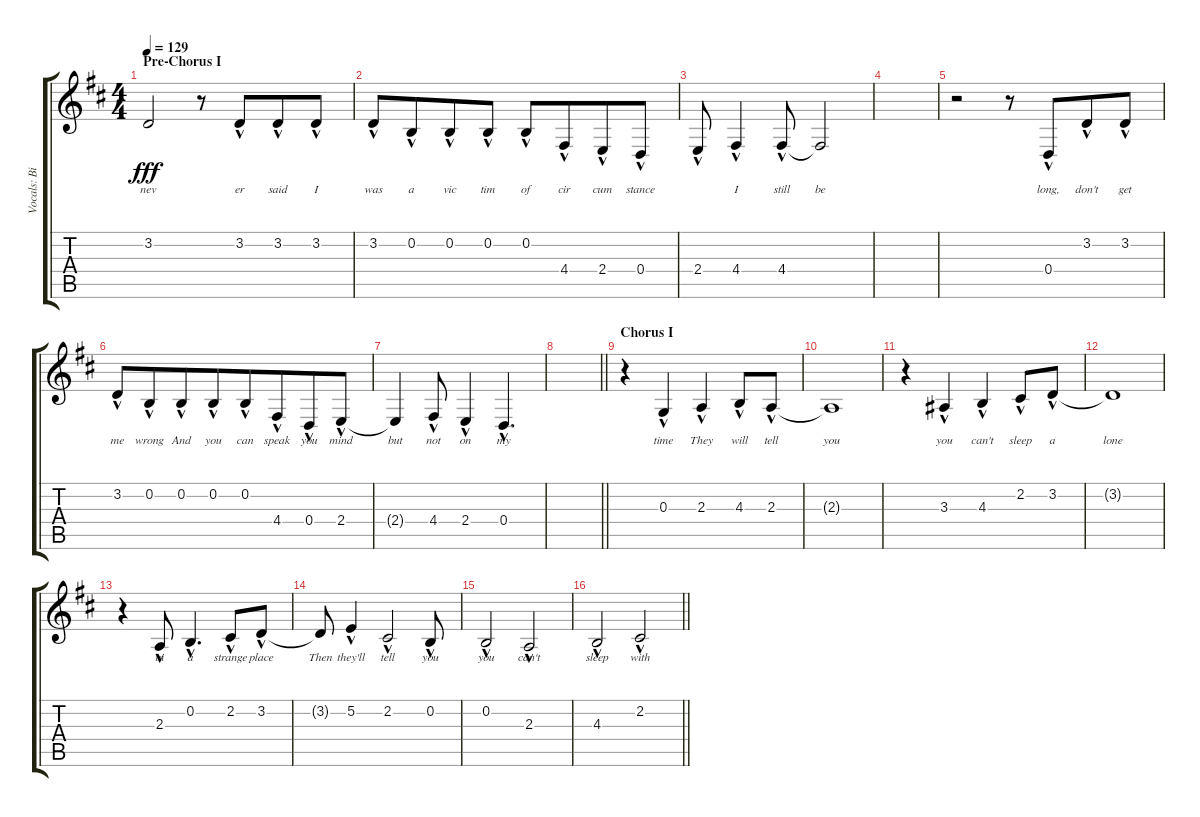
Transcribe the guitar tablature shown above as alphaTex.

\track ("Vocals: Billy" "Vocals: Bi") {instrument lead2sawtooth}
\staff {score tabs}
\tuning (E4 B3 G3 D3 A2 E2) {hide}
\ts (4 4)
\section ("" "Pre-Chorus I")
\tempo 129
\clef g2
\ks d
3.2{t}.2{lyrics (0 "nev") lyrics (1 "") lyrics (2 "") lyrics (3 "") lyrics (4 "") dy fff} r.8 3.2{hac}.8{lyrics (0 "er") lyrics (1 "") lyrics (2 "") lyrics (3 "") lyrics (4 "") beam merge} 3.2{hac}.8{lyrics (0 "said") lyrics (1 "") lyrics (2 "") lyrics (3 "") lyrics (4 "")} 3.2{hac}.8{lyrics (0 "I") lyrics (1 "") lyrics (2 "") lyrics (3 "") lyrics (4 "")} |
3.2{hac}.8{lyrics (0 "was") lyrics (1 "") lyrics (2 "") lyrics (3 "") lyrics (4 "")} 0.2{hac}.8{lyrics (0 "a") lyrics (1 "") lyrics (2 "") lyrics (3 "") lyrics (4 "") beam merge} 0.2{hac}.8{lyrics (0 "vic") lyrics (1 "") lyrics (2 "") lyrics (3 "") lyrics (4 "")} 0.2{hac}.8{lyrics (0 "tim") lyrics (1 "") lyrics (2 "") lyrics (3 "") lyrics (4 "") beam split} 0.2{hac}.8{lyrics (0 "of") lyrics (1 "") lyrics (2 "") lyrics (3 "") lyrics (4 "")} 4.4{hac}.8{lyrics (0 "cir") lyrics (1 "") lyrics (2 "") lyrics (3 "") lyrics (4 "") beam merge} 2.4{hac}.8{lyrics (0 "cum") lyrics (1 "") lyrics (2 "") lyrics (3 "") lyrics (4 "")} 0.4{hac}.8{lyrics (0 "stance") lyrics (1 "") lyrics (2 "") lyrics (3 "") lyrics (4 "")} |
2.4{hac}.8{lyrics (0 "") lyrics (1 "") lyrics (2 "") lyrics (3 "") lyrics (4 "")} 4.4{hac}.4{lyrics (0 "I") lyrics (1 "") lyrics (2 "") lyrics (3 "") lyrics (4 "")} 4.4{hac}.8{lyrics (0 "still") lyrics (1 "") lyrics (2 "") lyrics (3 "") lyrics (4 "")} 4.4{t}.2{lyrics (0 "be") lyrics (1 "") lyrics (2 "") lyrics (3 "") lyrics (4 "")} |
|
r.2 r.8 0.4{hac}.8{lyrics (0 "long,") lyrics (1 "") lyrics (2 "") lyrics (3 "") lyrics (4 "") beam merge} 3.2{hac}.8{lyrics (0 "don't") lyrics (1 "") lyrics (2 "") lyrics (3 "") lyrics (4 "")} 3.2{hac}.8{lyrics (0 "get") lyrics (1 "") lyrics (2 "") lyrics (3 "") lyrics (4 "")} |
3.2{hac}.8{lyrics (0 "me") lyrics (1 "") lyrics (2 "") lyrics (3 "") lyrics (4 "")} 0.2{hac}.8{lyrics (0 "wrong") lyrics (1 "") lyrics (2 "") lyrics (3 "") lyrics (4 "") beam merge} 0.2{hac}.8{lyrics (0 "And") lyrics (1 "") lyrics (2 "") lyrics (3 "") lyrics (4 "")} 0.2{hac}.8{lyrics (0 "you") lyrics (1 "") lyrics (2 "") lyrics (3 "") lyrics (4 "") beam merge} 0.2{hac}.8{lyrics (0 "can") lyrics (1 "") lyrics (2 "") lyrics (3 "") lyrics (4 "")} 4.4{hac}.8{lyrics (0 "speak") lyrics (1 "") lyrics (2 "") lyrics (3 "") lyrics (4 "") beam merge} 0.4{hac}.8{lyrics (0 "you") lyrics (1 "") lyrics (2 "") lyrics (3 "") lyrics (4 "")} 2.4{hac}.8{lyrics (0 "mind") lyrics (1 "") lyrics (2 "") lyrics (3 "") lyrics (4 "")} |
2.4{t}.4{lyrics (0 "but") lyrics (1 "") lyrics (2 "") lyrics (3 "") lyrics (4 "")} 4.4{hac}.8{lyrics (0 "not") lyrics (1 "") lyrics (2 "") lyrics (3 "") lyrics (4 "")} 2.4{hac}.4{lyrics (0 "on") lyrics (1 "") lyrics (2 "") lyrics (3 "") lyrics (4 "")} 0.4{hac}.4{d lyrics (0 "my") lyrics (1 "") lyrics (2 "") lyrics (3 "") lyrics (4 "")} |
\barLineRight lightlight
|
\section ("" "Chorus I")
r.4 0.3{hac}.4{lyrics (0 "time") lyrics (1 "") lyrics (2 "") lyrics (3 "") lyrics (4 "")} 2.3{hac}.4{lyrics (0 "They") lyrics (1 "") lyrics (2 "") lyrics (3 "") lyrics (4 "")} 4.3{hac}.8{lyrics (0 "will") lyrics (1 "") lyrics (2 "") lyrics (3 "") lyrics (4 "")} 2.3{hac}.8{lyrics (0 "tell") lyrics (1 "") lyrics (2 "") lyrics (3 "") lyrics (4 "")} |
2.3{t}.1{lyrics (0 "you") lyrics (1 "") lyrics (2 "") lyrics (3 "") lyrics (4 "")} |
r.4 3.3{hac}.4{lyrics (0 "you") lyrics (1 "") lyrics (2 "") lyrics (3 "") lyrics (4 "")} 4.3{hac}.4{lyrics (0 "can't") lyrics (1 "") lyrics (2 "") lyrics (3 "") lyrics (4 "")} 2.2{hac}.8{lyrics (0 "sleep") lyrics (1 "") lyrics (2 "") lyrics (3 "") lyrics (4 "")} 3.2{hac}.8{lyrics (0 "a") lyrics (1 "") lyrics (2 "") lyrics (3 "") lyrics (4 "")} |
3.2{t}.1{lyrics (0 "lone") lyrics (1 "") lyrics (2 "") lyrics (3 "") lyrics (4 "")} |
r.4 2.3{hac}.8{lyrics (0 "in") lyrics (1 "") lyrics (2 "") lyrics (3 "") lyrics (4 "")} 0.2{hac}.4{d lyrics (0 "a") lyrics (1 "") lyrics (2 "") lyrics (3 "") lyrics (4 "")} 2.2{hac}.8{lyrics (0 "strange") lyrics (1 "") lyrics (2 "") lyrics (3 "") lyrics (4 "")} 3.2{hac}.8{lyrics (0 "place") lyrics (1 "") lyrics (2 "") lyrics (3 "") lyrics (4 "")} |
3.2{t}.8{lyrics (0 "Then") lyrics (1 "") lyrics (2 "") lyrics (3 "") lyrics (4 "")} 5.2{hac}.4{lyrics (0 "they'll") lyrics (1 "") lyrics (2 "") lyrics (3 "") lyrics (4 "")} 2.2{hac}.2{lyrics (0 "tell") lyrics (1 "") lyrics (2 "") lyrics (3 "") lyrics (4 "")} 0.2{hac}.8{lyrics (0 "you") lyrics (1 "") lyrics (2 "") lyrics (3 "") lyrics (4 "")} |
0.2{hac}.2{lyrics (0 "you") lyrics (1 "") lyrics (2 "") lyrics (3 "") lyrics (4 "")} 2.3{hac}.2{lyrics (0 "can't") lyrics (1 "") lyrics (2 "") lyrics (3 "") lyrics (4 "")} |
\barLineRight lightlight
4.3{hac}.2{lyrics (0 "sleep") lyrics (1 "") lyrics (2 "") lyrics (3 "") lyrics (4 "")} 2.2{hac}.2{lyrics (0 "with") lyrics (1 "") lyrics (2 "") lyrics (3 "") lyrics (4 "")}
